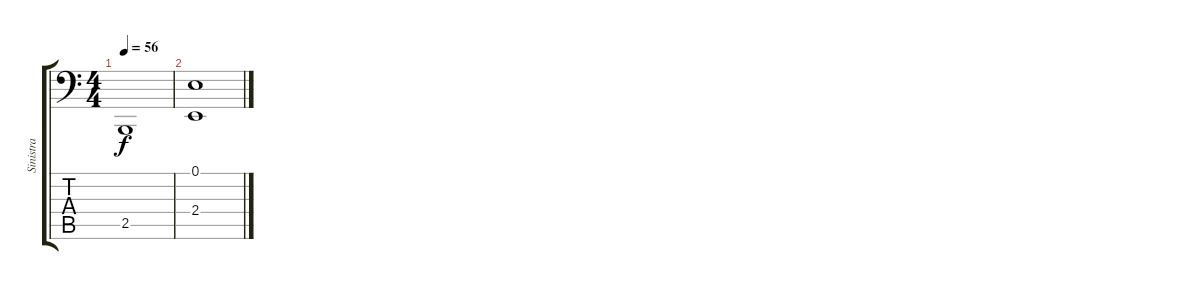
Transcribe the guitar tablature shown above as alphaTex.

\track ("Sinistra" "Sinistra") {instrument acousticgrandpiano}
\staff {score tabs}
\tuning (E3 B2 G2 D2 A1 E1) {hide}
\ts (4 4)
\tempo 56
\clef f4
\ks c
2.5.1{dy f} |
(0.1 2.4).1
